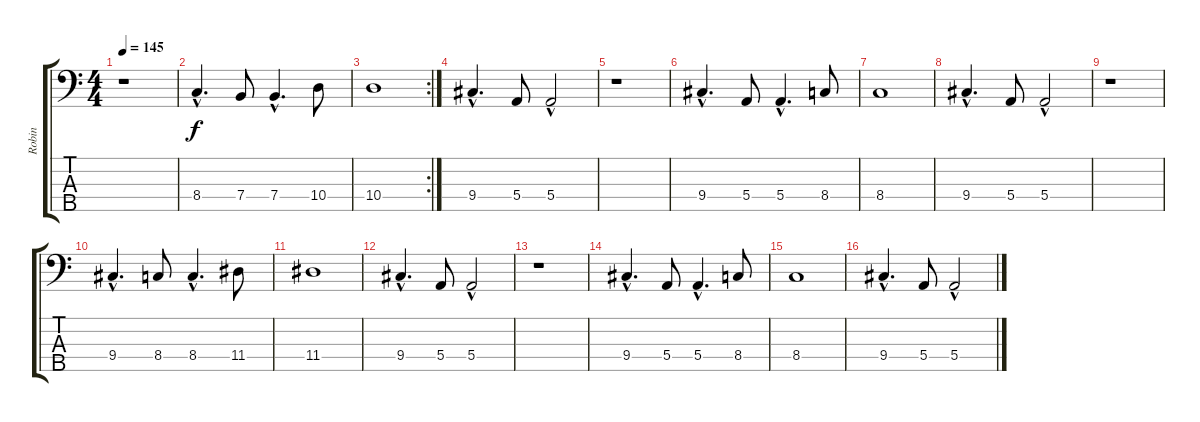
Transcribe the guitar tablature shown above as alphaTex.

\track ("Robin" "Robin") {instrument electricbasspick}
\staff {score tabs}
\tuning (G2 D2 A1 E1 B0) {hide}
\ts (4 4)
\tempo 145
\clef f4
\ks c
r.1{dy f} |
8.4{hac}.4{d} 7.4.8 7.4{hac}.4{d} 10.4.8 |
\rc 2
10.4.1 |
9.4{hac}.4{d} 5.4.8 5.4{hac}.2 |
r.1 |
9.4{hac}.4{d} 5.4.8 5.4{hac}.4{d} 8.4.8 |
8.4.1 |
9.4{hac}.4{d} 5.4.8 5.4{hac}.2 |
r.1 |
9.4{hac}.4{d} 8.4.8 8.4{hac}.4{d} 11.4.8 |
11.4.1 |
9.4{hac}.4{d} 5.4.8 5.4{hac}.2 |
r.1 |
9.4{hac}.4{d} 5.4.8 5.4{hac}.4{d} 8.4.8 |
8.4.1 |
9.4{hac}.4{d} 5.4.8 5.4{hac}.2
